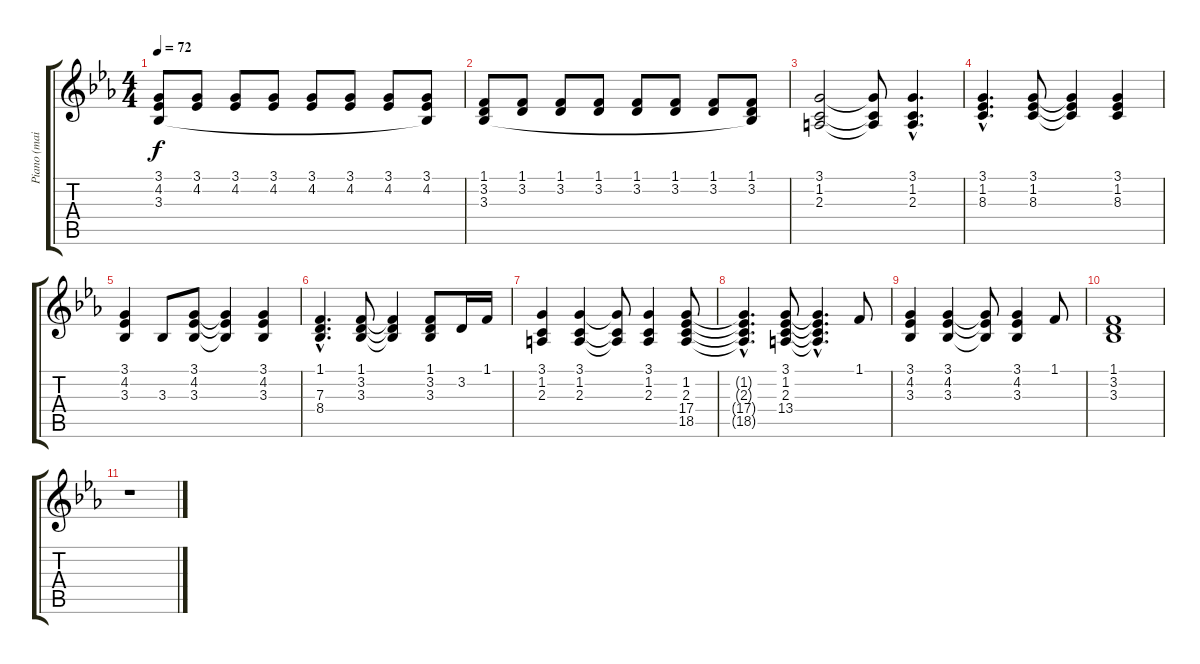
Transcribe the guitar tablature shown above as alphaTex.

\track ("Piano (main droite)" "Piano (mai") {instrument acousticgrandpiano}
\staff {score tabs}
\tuning (E4 B3 G3 D3 A2 E2) {hide}
\ts (4 4)
\tempo 72
\clef g2
\ks eb
(3.1 4.2 3.3).8{dy f} (3.1 4.2).8 (3.1 4.2).8 (3.1 4.2).8 (3.1 4.2).8 (3.1 4.2).8 (3.1 4.2).8 (3.1 4.2 3.3{t}).8 |
(1.1 3.2 3.3).8 (1.1 3.2).8 (1.1 3.2).8 (1.1 3.2).8 (1.1 3.2).8 (1.1 3.2).8 (1.1 3.2).8 (1.1 3.2 3.3{t}).8 |
(3.1 1.2 2.3).2 (3.1{t} 1.2{t} 2.3{t}).8 (3.1{hac} 1.2{hac} 2.3{hac}).4{d} |
(3.1 1.2{hac} 8.3{hac}).4{d} (3.1 1.2 8.3).8 (3.1{t} 1.2{t} 8.3{t}).4 (3.1 1.2 8.3).4 |
(3.1 4.2 3.3).4 3.3.8 (3.1 4.2 3.3).8 (3.1{t} 4.2{t} 3.3{t}).4 (3.1 4.2 3.3).4 |
(1.1{hac} 7.3{hac} 8.4{hac}).4{d} (1.1 3.2 3.3).8 (1.1{t} 3.2{t} 3.3{t}).4 (1.1 3.2 3.3).8 3.2.16 1.1.16 |
(3.1 1.2 2.3).4 (3.1 1.2 2.3).4 (3.1{t} 1.2{t} 2.3{t}).8 (3.1 1.2 2.3).4 (1.2 2.3 17.4 18.5).8 |
(1.2{hac t} 2.3{hac t} 17.4{hac t} 18.5{hac t}).4{d} (3.1 1.2 2.3 13.4).8 (3.1{hac t} 1.2{hac t} 2.3{hac t} 13.4{hac t}).4{d} 1.1.8 |
(3.1 4.2 3.3).4 (3.1 4.2 3.3).4 (3.1{t} 4.2{t} 3.3{t}).8 (3.1 4.2 3.3).4 1.1.8 |
(1.1 3.2 3.3).1 |
r.1
